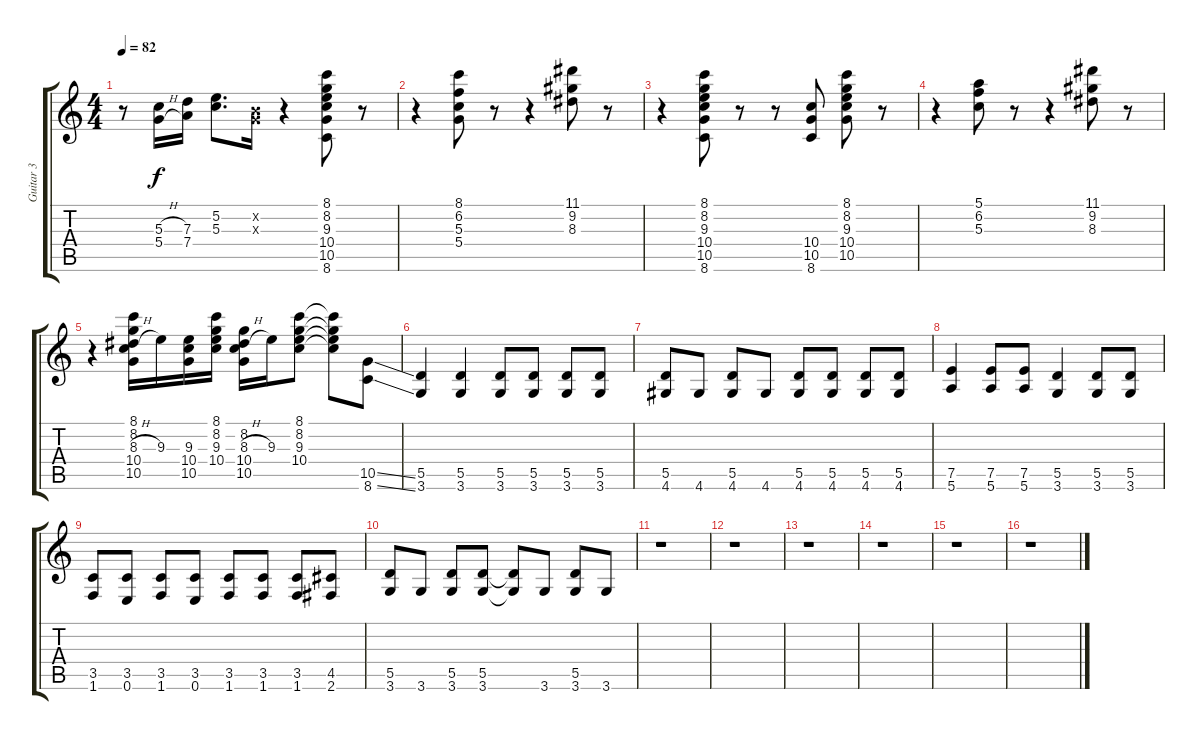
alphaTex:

\track ("Guitar 3" "Guitar 3") {instrument overdrivenguitar}
\staff {score tabs}
\tuning (E4 B3 G3 D3 A2 E2) {hide}
\ts (4 4)
\tempo 82
\clef g2
\ks c
r.8{dy f} (5.3{h} 5.4{h}).16 (7.3 7.4).16 (5.2 5.3).8{d} (0.2{x} 0.3{x}).16 r.4 (8.1 8.2 9.3 10.4 10.5 8.6).8 r.8 |
r.4 (8.1 6.2 5.3 5.4).8 r.8 r.4 (11.1 9.2 8.3).8 r.8 |
r.4 (8.1 8.2 9.3 10.4 10.5 8.6).8 r.8 r.8 (10.4 10.5 8.6).8 (8.1 8.2 9.3 10.4 10.5).8 r.8 |
r.4 (5.1 6.2 5.3).8 r.8 r.4 (11.1 9.2 8.3).8 r.8 |
r.4 (8.1 8.2 8.3{h} 10.4 10.5).16 9.3.16 (9.3 10.4 10.5).16 (8.1 8.2 9.3 10.4).16 (8.2 8.3{h} 10.4 10.5).16 9.3.16 (8.1 8.2 9.3 10.4).8 (8.1{t} 8.2{t} 9.3{t} 10.4{t}).8 (10.5{ss} 8.6{ss}).8 |
(5.5 3.6).4 (5.5 3.6).4 (5.5 3.6).8 (5.5 3.6).8 (5.5 3.6).8 (5.5 3.6).8 |
(5.5 4.6).8 4.6.8 (5.5 4.6).8 4.6.8 (5.5 4.6).8 (5.5 4.6).8 (5.5 4.6).8 (5.5 4.6).8 |
(7.5 5.6).4 (7.5 5.6).8 (7.5 5.6).8 (5.5 3.6).4 (5.5 3.6).8 (5.5 3.6).8 |
(3.5 1.6).8 (3.5 0.6).8 (3.5 1.6).8 (3.5 0.6).8 (3.5 1.6).8 (3.5 1.6).8 (3.5 1.6).8 (4.5 2.6).8 |
(5.5 3.6).8 3.6.8 (5.5 3.6).8 (5.5 3.6).8 (5.5{t} 3.6{t}).8 3.6.8 (5.5 3.6).8 3.6.8 |
r.1 |
r.1 |
r.1 |
r.1 |
r.1 |
r.1
